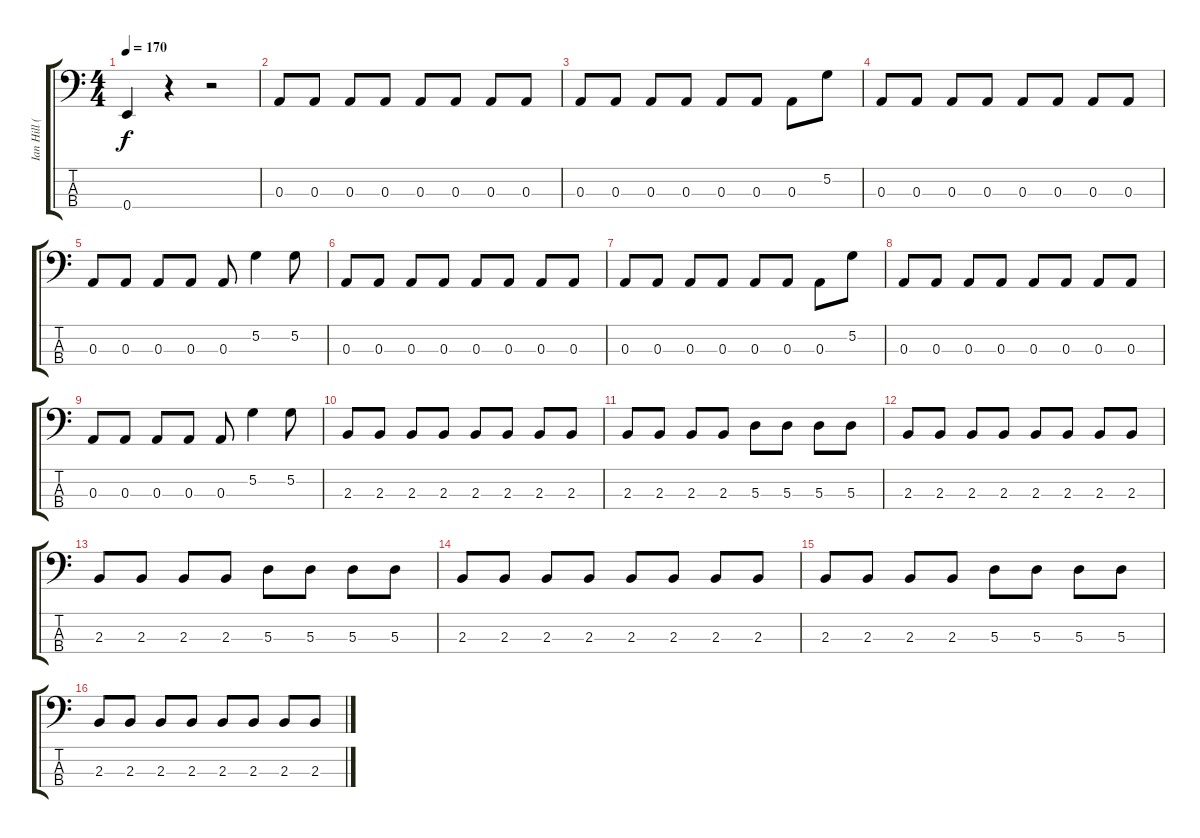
\track ("Ian Hill (Bass)" "Ian Hill (") {instrument slapbass1}
\staff {score tabs}
\tuning (G2 D2 A1 E1) {hide}
\ts (4 4)
\tempo 170
\clef f4
\ks c
0.4.4{dy f} r.4 r.2 |
0.3.8 0.3.8 0.3.8 0.3.8 0.3.8 0.3.8 0.3.8 0.3.8 |
0.3.8 0.3.8 0.3.8 0.3.8 0.3.8 0.3.8 0.3.8 5.2.8 |
0.3.8 0.3.8 0.3.8 0.3.8 0.3.8 0.3.8 0.3.8 0.3.8 |
0.3.8 0.3.8 0.3.8 0.3.8 0.3.8 5.2.4 5.2.8 |
0.3.8 0.3.8 0.3.8 0.3.8 0.3.8 0.3.8 0.3.8 0.3.8 |
0.3.8 0.3.8 0.3.8 0.3.8 0.3.8 0.3.8 0.3.8 5.2.8 |
0.3.8 0.3.8 0.3.8 0.3.8 0.3.8 0.3.8 0.3.8 0.3.8 |
0.3.8 0.3.8 0.3.8 0.3.8 0.3.8 5.2.4 5.2.8 |
2.3.8 2.3.8 2.3.8 2.3.8 2.3.8 2.3.8 2.3.8 2.3.8 |
2.3.8 2.3.8 2.3.8 2.3.8 5.3.8 5.3.8 5.3.8 5.3.8 |
2.3.8 2.3.8 2.3.8 2.3.8 2.3.8 2.3.8 2.3.8 2.3.8 |
2.3.8 2.3.8 2.3.8 2.3.8 5.3.8 5.3.8 5.3.8 5.3.8 |
2.3.8 2.3.8 2.3.8 2.3.8 2.3.8 2.3.8 2.3.8 2.3.8 |
2.3.8 2.3.8 2.3.8 2.3.8 5.3.8 5.3.8 5.3.8 5.3.8 |
2.3.8 2.3.8 2.3.8 2.3.8 2.3.8 2.3.8 2.3.8 2.3.8
